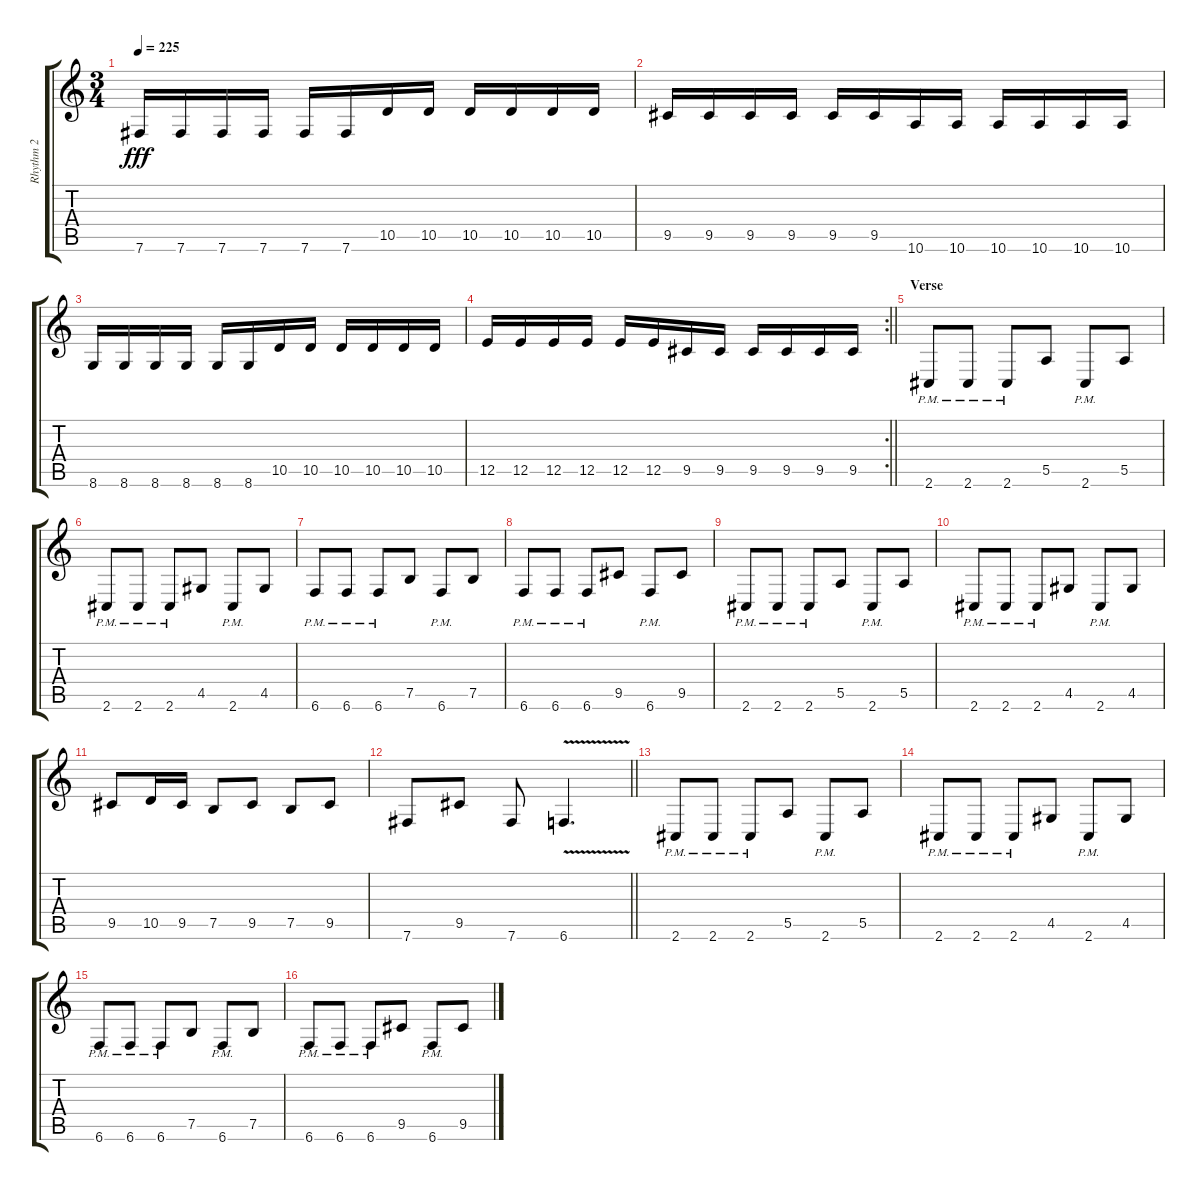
\track ("Rhythm 2" "Rhythm 2") {instrument distortionguitar}
\staff {score tabs}
\tuning (B3 Gb3 D3 A2 E2 B1) {hide}
\ts (3 4)
\tempo 225
\clef g2
\ks c
7.6.16{dy fff} 7.6.16 7.6.16 7.6.16 7.6.16 7.6.16 10.5.16 10.5.16 10.5.16 10.5.16 10.5.16 10.5.16 |
9.5.16 9.5.16 9.5.16 9.5.16 9.5.16 9.5.16 10.6.16 10.6.16 10.6.16 10.6.16 10.6.16 10.6.16 |
8.6.16 8.6.16 8.6.16 8.6.16 8.6.16 8.6.16 10.5.16 10.5.16 10.5.16 10.5.16 10.5.16 10.5.16 |
\rc 2
\barLineRight lightlight
12.5.16 12.5.16 12.5.16 12.5.16 12.5.16 12.5.16 9.5.16 9.5.16 9.5.16 9.5.16 9.5.16 9.5.16 |
\section ("" "Verse")
2.6{pm}.8 2.6{pm}.8 2.6{pm}.8 5.5.8 2.6{pm}.8 5.5.8 |
2.6{pm}.8 2.6{pm}.8 2.6{pm}.8 4.5.8 2.6{pm}.8 4.5.8 |
6.6{pm}.8 6.6{pm}.8 6.6{pm}.8 7.5.8 6.6{pm}.8 7.5.8 |
6.6{pm}.8 6.6{pm}.8 6.6{pm}.8 9.5.8 6.6{pm}.8 9.5.8 |
2.6{pm}.8 2.6{pm}.8 2.6{pm}.8 5.5.8 2.6{pm}.8 5.5.8 |
2.6{pm}.8 2.6{pm}.8 2.6{pm}.8 4.5.8 2.6{pm}.8 4.5.8 |
9.5.8 10.5.16 9.5.16 7.5.8 9.5.8 7.5.8 9.5.8 |
\barLineRight lightlight
7.6.8 9.5.8 7.6.8 6.6{v}.4{d} |
2.6{pm}.8 2.6{pm}.8 2.6{pm}.8 5.5.8 2.6{pm}.8 5.5.8 |
2.6{pm}.8 2.6{pm}.8 2.6{pm}.8 4.5.8 2.6{pm}.8 4.5.8 |
6.6{pm}.8 6.6{pm}.8 6.6{pm}.8 7.5.8 6.6{pm}.8 7.5.8 |
6.6{pm}.8 6.6{pm}.8 6.6{pm}.8 9.5.8 6.6{pm}.8 9.5.8
